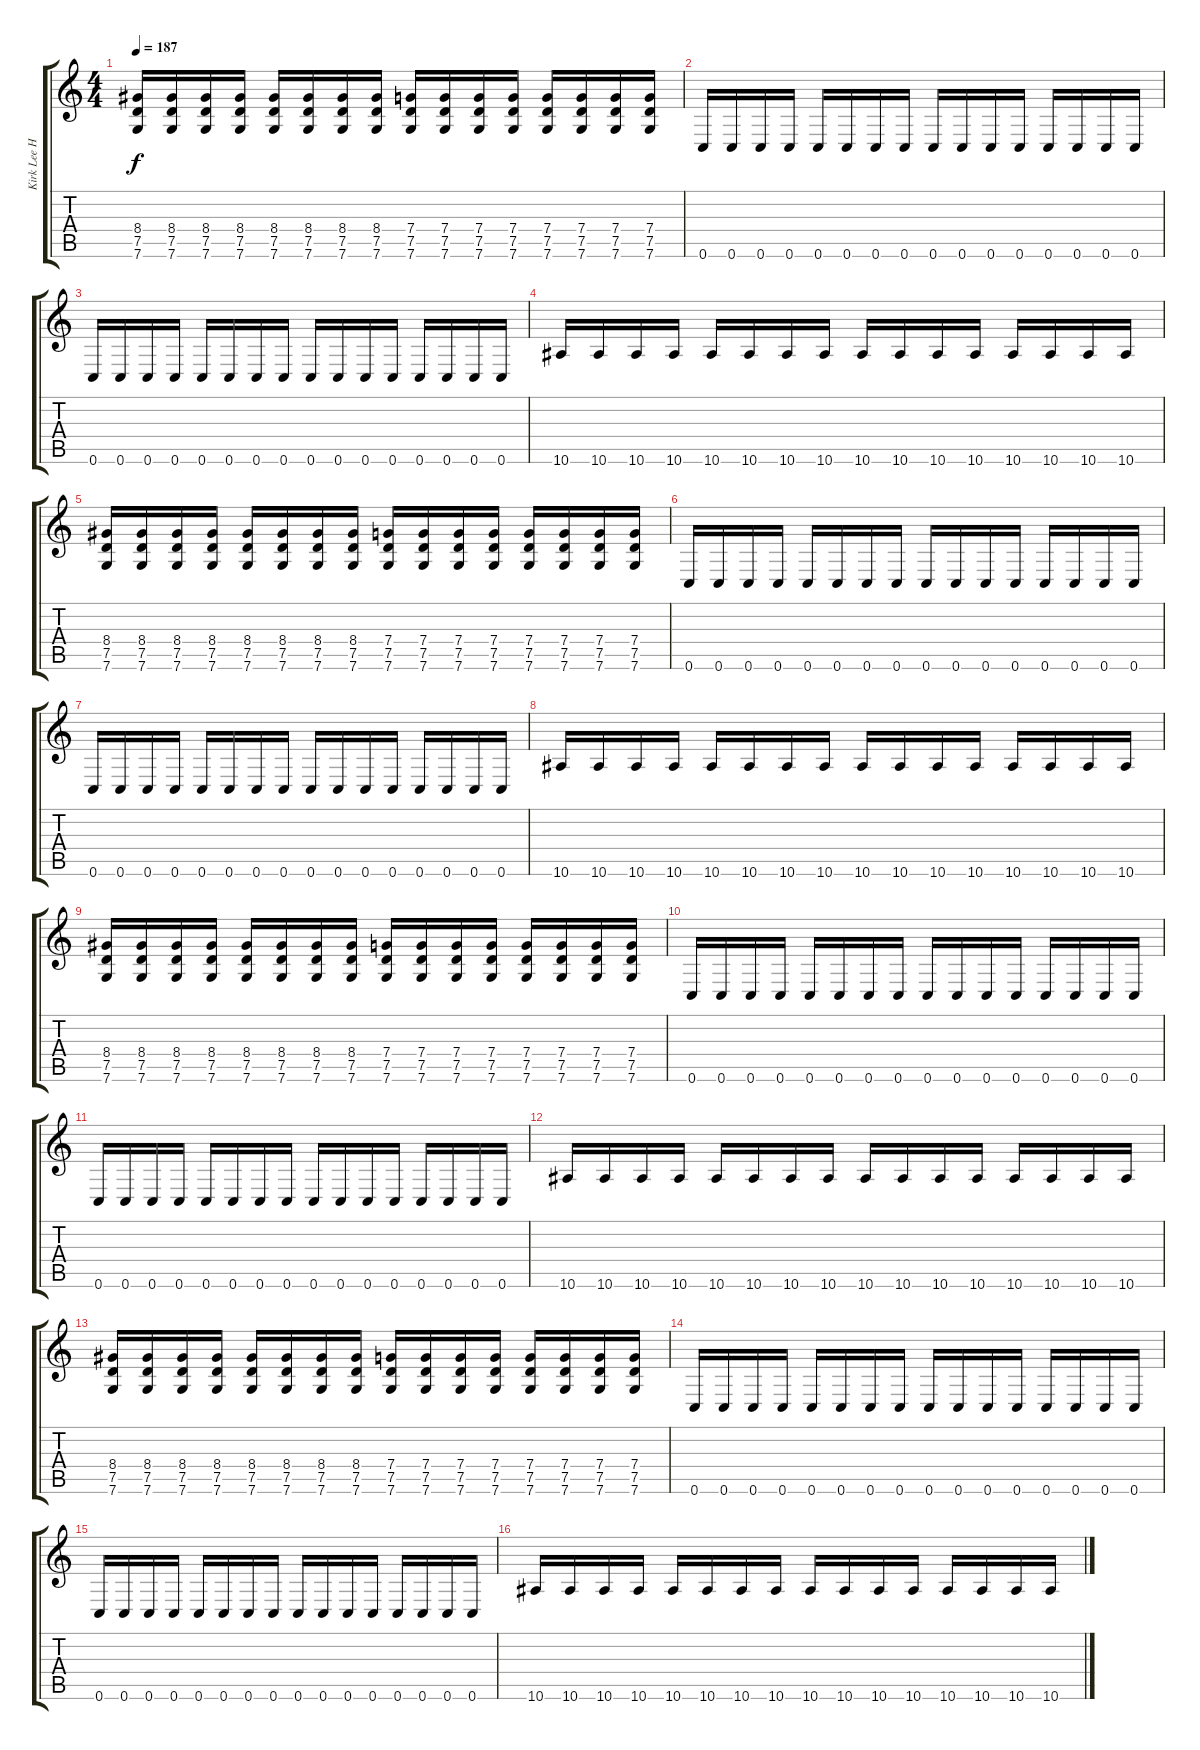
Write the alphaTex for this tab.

\track ("Kirk Lee Hammett" "Kirk Lee H") {instrument distortionguitar}
\staff {score tabs}
\tuning (D4 A3 F3 C3 G2 C2) {hide}
\ts (4 4)
\tempo 187
\clef g2
\ks c
(8.4 7.5 7.6).16{dy f} (8.4 7.5 7.6).16 (8.4 7.5 7.6).16 (8.4 7.5 7.6).16 (8.4 7.5 7.6).16 (8.4 7.5 7.6).16 (8.4 7.5 7.6).16 (8.4 7.5 7.6).16 (7.4 7.5 7.6).16 (7.4 7.5 7.6).16 (7.4 7.5 7.6).16 (7.4 7.5 7.6).16 (7.4 7.5 7.6).16 (7.4 7.5 7.6).16 (7.4 7.5 7.6).16 (7.4 7.5 7.6).16 |
0.6.16 0.6.16 0.6.16 0.6.16 0.6.16 0.6.16 0.6.16 0.6.16 0.6.16 0.6.16 0.6.16 0.6.16 0.6.16 0.6.16 0.6.16 0.6.16 |
0.6.16 0.6.16 0.6.16 0.6.16 0.6.16 0.6.16 0.6.16 0.6.16 0.6.16 0.6.16 0.6.16 0.6.16 0.6.16 0.6.16 0.6.16 0.6.16 |
10.6.16 10.6.16 10.6.16 10.6.16 10.6.16 10.6.16 10.6.16 10.6.16 10.6.16 10.6.16 10.6.16 10.6.16 10.6.16 10.6.16 10.6.16 10.6.16 |
(8.4 7.5 7.6).16 (8.4 7.5 7.6).16 (8.4 7.5 7.6).16 (8.4 7.5 7.6).16 (8.4 7.5 7.6).16 (8.4 7.5 7.6).16 (8.4 7.5 7.6).16 (8.4 7.5 7.6).16 (7.4 7.5 7.6).16 (7.4 7.5 7.6).16 (7.4 7.5 7.6).16 (7.4 7.5 7.6).16 (7.4 7.5 7.6).16 (7.4 7.5 7.6).16 (7.4 7.5 7.6).16 (7.4 7.5 7.6).16 |
0.6.16 0.6.16 0.6.16 0.6.16 0.6.16 0.6.16 0.6.16 0.6.16 0.6.16 0.6.16 0.6.16 0.6.16 0.6.16 0.6.16 0.6.16 0.6.16 |
0.6.16 0.6.16 0.6.16 0.6.16 0.6.16 0.6.16 0.6.16 0.6.16 0.6.16 0.6.16 0.6.16 0.6.16 0.6.16 0.6.16 0.6.16 0.6.16 |
10.6.16 10.6.16 10.6.16 10.6.16 10.6.16 10.6.16 10.6.16 10.6.16 10.6.16 10.6.16 10.6.16 10.6.16 10.6.16 10.6.16 10.6.16 10.6.16 |
(8.4 7.5 7.6).16 (8.4 7.5 7.6).16 (8.4 7.5 7.6).16 (8.4 7.5 7.6).16 (8.4 7.5 7.6).16 (8.4 7.5 7.6).16 (8.4 7.5 7.6).16 (8.4 7.5 7.6).16 (7.4 7.5 7.6).16 (7.4 7.5 7.6).16 (7.4 7.5 7.6).16 (7.4 7.5 7.6).16 (7.4 7.5 7.6).16 (7.4 7.5 7.6).16 (7.4 7.5 7.6).16 (7.4 7.5 7.6).16 |
0.6.16 0.6.16 0.6.16 0.6.16 0.6.16 0.6.16 0.6.16 0.6.16 0.6.16 0.6.16 0.6.16 0.6.16 0.6.16 0.6.16 0.6.16 0.6.16 |
0.6.16 0.6.16 0.6.16 0.6.16 0.6.16 0.6.16 0.6.16 0.6.16 0.6.16 0.6.16 0.6.16 0.6.16 0.6.16 0.6.16 0.6.16 0.6.16 |
10.6.16 10.6.16 10.6.16 10.6.16 10.6.16 10.6.16 10.6.16 10.6.16 10.6.16 10.6.16 10.6.16 10.6.16 10.6.16 10.6.16 10.6.16 10.6.16 |
(8.4 7.5 7.6).16 (8.4 7.5 7.6).16 (8.4 7.5 7.6).16 (8.4 7.5 7.6).16 (8.4 7.5 7.6).16 (8.4 7.5 7.6).16 (8.4 7.5 7.6).16 (8.4 7.5 7.6).16 (7.4 7.5 7.6).16 (7.4 7.5 7.6).16 (7.4 7.5 7.6).16 (7.4 7.5 7.6).16 (7.4 7.5 7.6).16 (7.4 7.5 7.6).16 (7.4 7.5 7.6).16 (7.4 7.5 7.6).16 |
0.6.16 0.6.16 0.6.16 0.6.16 0.6.16 0.6.16 0.6.16 0.6.16 0.6.16 0.6.16 0.6.16 0.6.16 0.6.16 0.6.16 0.6.16 0.6.16 |
0.6.16 0.6.16 0.6.16 0.6.16 0.6.16 0.6.16 0.6.16 0.6.16 0.6.16 0.6.16 0.6.16 0.6.16 0.6.16 0.6.16 0.6.16 0.6.16 |
10.6.16 10.6.16 10.6.16 10.6.16 10.6.16 10.6.16 10.6.16 10.6.16 10.6.16 10.6.16 10.6.16 10.6.16 10.6.16 10.6.16 10.6.16 10.6.16
